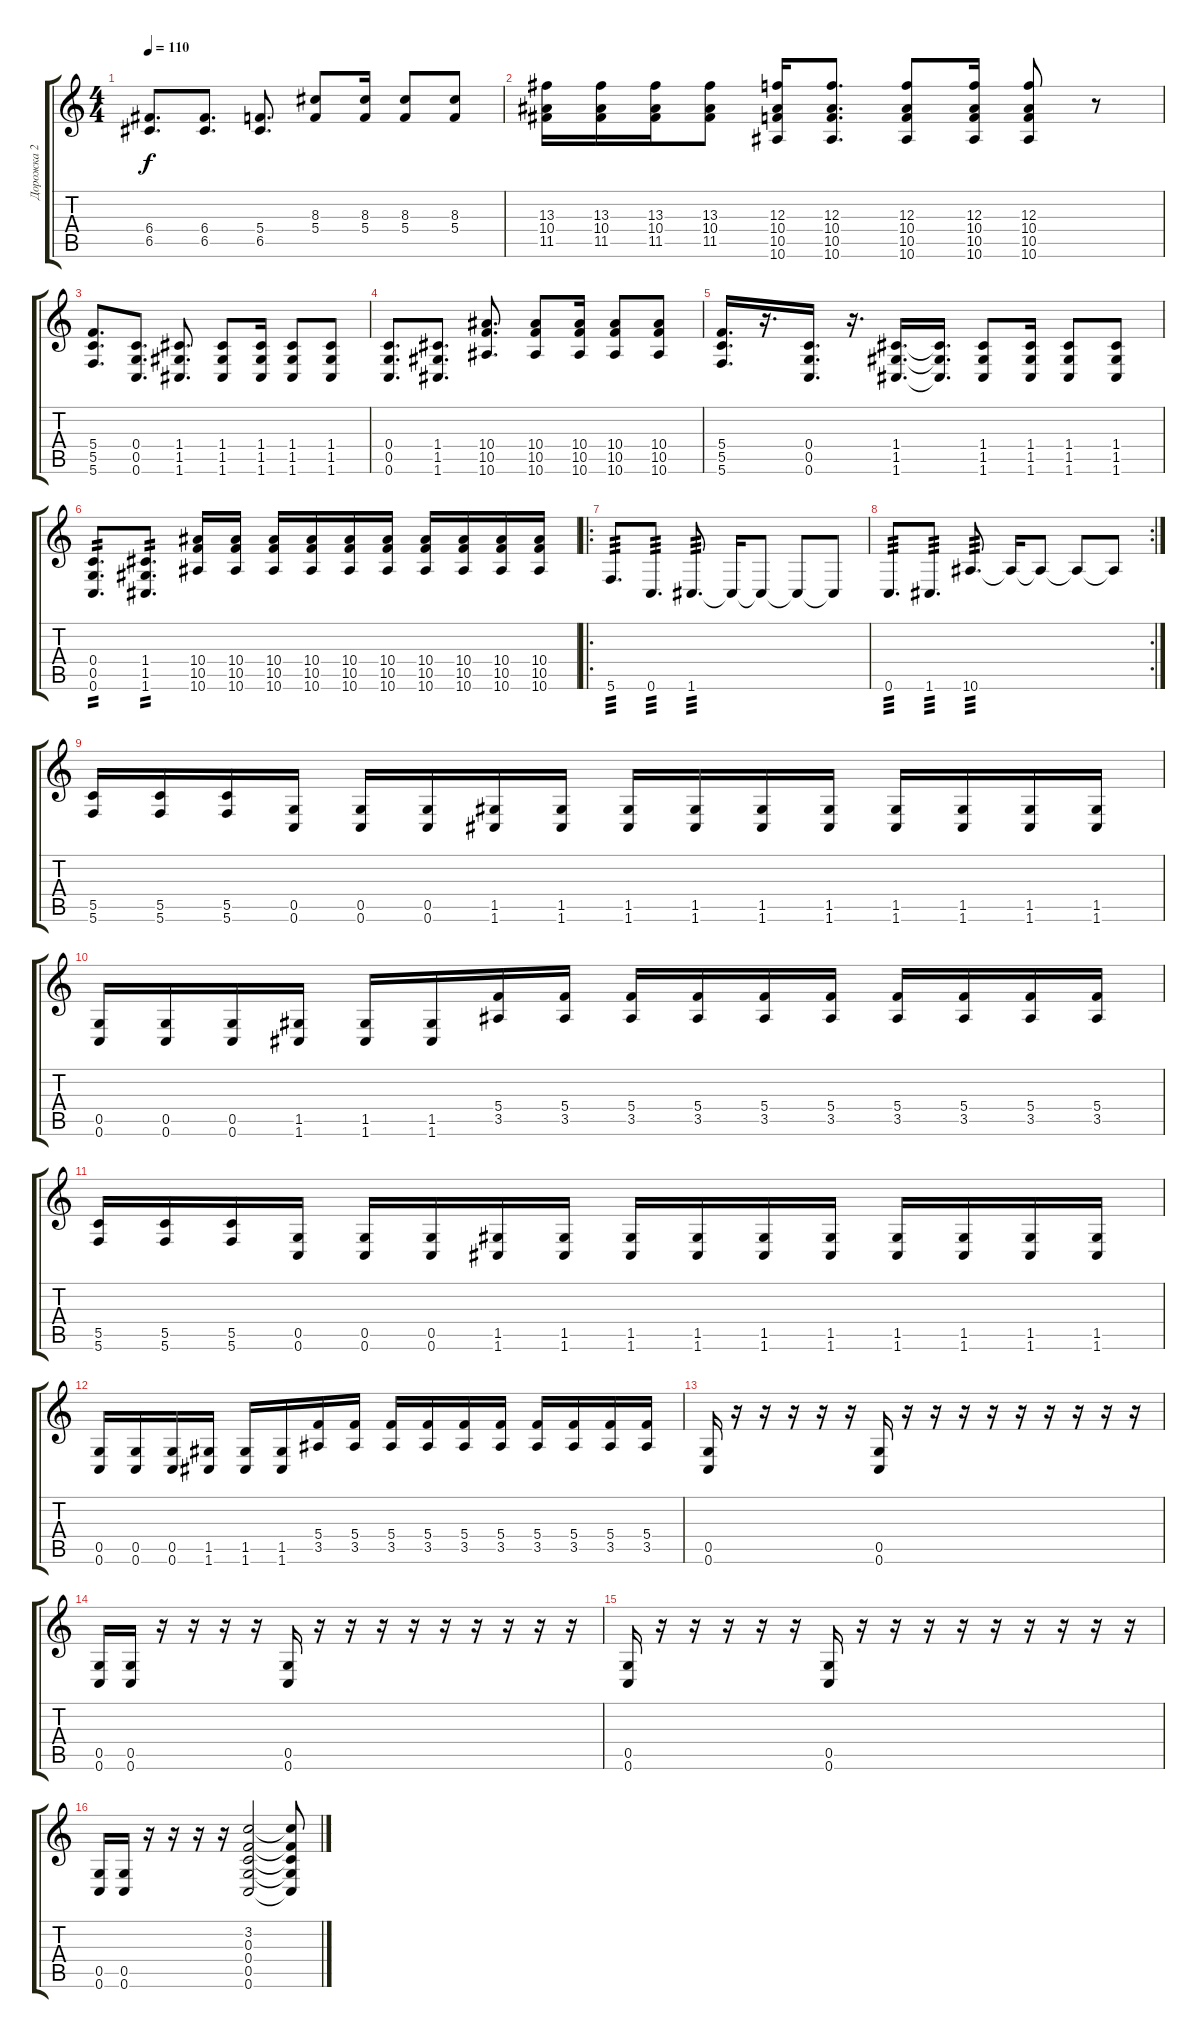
\track ("Дорожка 2" "Дорожка 2") {instrument distortionguitar}
\staff {score tabs}
\tuning (D4 A3 F3 C3 G2 C2) {hide}
\ts (4 4)
\tempo 110
\clef g2
\ks c
(6.4 6.5).8{d dy f} (6.4 6.5).8{d} (5.4 6.5).8{d} (8.3 5.4).8 (8.3 5.4).16 (8.3 5.4).8 (8.3 5.4).8 |
(13.3 10.4 11.5).16 (13.3 10.4 11.5).16 (13.3 10.4 11.5).16 (13.3 10.4 11.5).8 (12.3 10.4 10.5 10.6).16 (12.3 10.4 10.5 10.6).8{d} (12.3 10.4 10.5 10.6).8 (12.3 10.4 10.5 10.6).16 (12.3 10.4 10.5 10.6).8 r.8 |
(5.4 5.5 5.6).8{d} (0.4 0.5 0.6).8{d} (1.4 1.5 1.6).8{d} (1.4 1.5 1.6).8 (1.4 1.5 1.6).16 (1.4 1.5 1.6).8 (1.4 1.5 1.6).8 |
(0.4 0.5 0.6).8{d} (1.4 1.5 1.6).8{d} (10.4 10.5 10.6).8{d} (10.4 10.5 10.6).8 (10.4 10.5 10.6).16 (10.4 10.5 10.6).8 (10.4 10.5 10.6).8 |
(5.4 5.5 5.6).16{d} r.16{d} (0.4 0.5 0.6).16{d} r.16{d} (1.4 1.5 1.6).16{d} (1.4{t} 1.5{t} 1.6{t}).16{d} (1.4 1.5 1.6).8 (1.4 1.5 1.6).16 (1.4 1.5 1.6).8 (1.4 1.5 1.6).8 |
(0.4 0.5 0.6).8{d tp 2} (1.4 1.5 1.6).8{d tp 2} (10.4 10.5 10.6).16 (10.4 10.5 10.6).16 (10.4 10.5 10.6).16 (10.4 10.5 10.6).16 (10.4 10.5 10.6).16 (10.4 10.5 10.6).16 (10.4 10.5 10.6).16 (10.4 10.5 10.6).16 (10.4 10.5 10.6).16 (10.4 10.5 10.6).16 |
\ro
5.6.8{d tp 3} 0.6.8{d tp 3} 1.6.8{d tp 3} 1.6{t}.16 1.6{t}.8 1.6{t}.8 1.6{t}.8 |
\rc 2
0.6.8{d tp 3} 1.6.8{d tp 3} 10.6.8{d tp 3} 10.6{t}.16 10.6{t}.8 10.6{t}.8 10.6{t}.8 |
(5.5 5.6).16 (5.5 5.6).16 (5.5 5.6).16 (0.5 0.6).16 (0.5 0.6).16 (0.5 0.6).16 (1.5 1.6).16 (1.5 1.6).16 (1.5 1.6).16 (1.5 1.6).16 (1.5 1.6).16 (1.5 1.6).16 (1.5 1.6).16 (1.5 1.6).16 (1.5 1.6).16 (1.5 1.6).16 |
(0.5 0.6).16 (0.5 0.6).16 (0.5 0.6).16 (1.5 1.6).16 (1.5 1.6).16 (1.5 1.6).16 (5.4 3.5).16 (5.4 3.5).16 (5.4 3.5).16 (5.4 3.5).16 (5.4 3.5).16 (5.4 3.5).16 (5.4 3.5).16 (5.4 3.5).16 (5.4 3.5).16 (5.4 3.5).16 |
(5.5 5.6).16 (5.5 5.6).16 (5.5 5.6).16 (0.5 0.6).16 (0.5 0.6).16 (0.5 0.6).16 (1.5 1.6).16 (1.5 1.6).16 (1.5 1.6).16 (1.5 1.6).16 (1.5 1.6).16 (1.5 1.6).16 (1.5 1.6).16 (1.5 1.6).16 (1.5 1.6).16 (1.5 1.6).16 |
(0.5 0.6).16 (0.5 0.6).16 (0.5 0.6).16 (1.5 1.6).16 (1.5 1.6).16 (1.5 1.6).16 (5.4 3.5).16 (5.4 3.5).16 (5.4 3.5).16 (5.4 3.5).16 (5.4 3.5).16 (5.4 3.5).16 (5.4 3.5).16 (5.4 3.5).16 (5.4 3.5).16 (5.4 3.5).16 |
(0.5 0.6).16 r.16 r.16 r.16 r.16 r.16 (0.5 0.6).16 r.16 r.16 r.16 r.16 r.16 r.16 r.16 r.16 r.16 |
(0.5 0.6).16 (0.5 0.6).16 r.16 r.16 r.16 r.16 (0.5 0.6).16 r.16 r.16 r.16 r.16 r.16 r.16 r.16 r.16 r.16 |
(0.5 0.6).16 r.16 r.16 r.16 r.16 r.16 (0.5 0.6).16 r.16 r.16 r.16 r.16 r.16 r.16 r.16 r.16 r.16 |
(0.5 0.6).16 (0.5 0.6).16 r.16 r.16 r.16 r.16 (3.2 0.3 0.4 0.5 0.6).2 (3.2{t} 0.3{t} 0.4{t} 0.5{t} 0.6{t}).8
